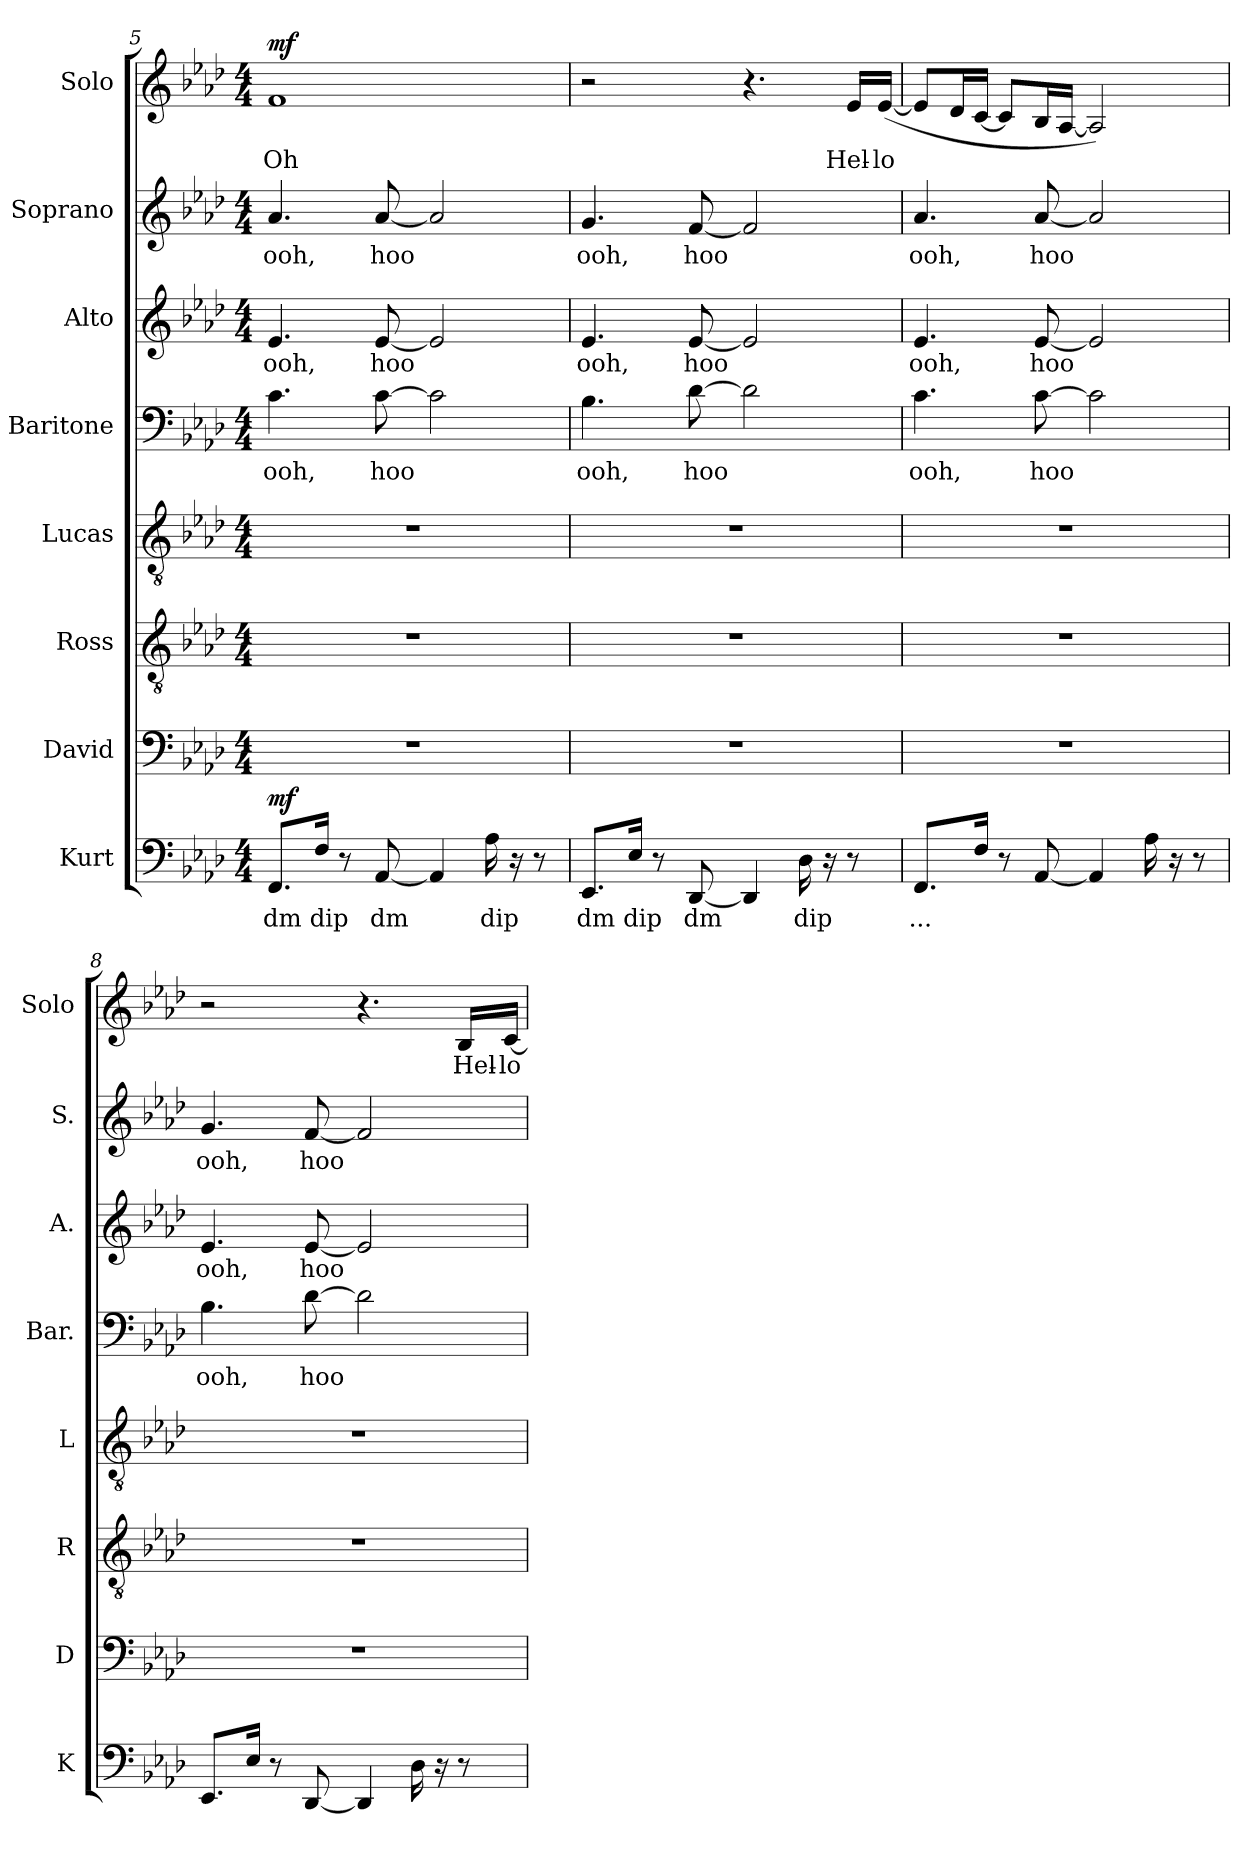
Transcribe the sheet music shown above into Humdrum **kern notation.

**kern	**text	**dynam	**kern	**kern	**kern	**kern	**text	**kern	**text	**kern	**text	**kern	**text	**dynam
*part8	*part8	*part8	*part7	*part6	*part5	*part4	*part4	*part3	*part3	*part2	*part2	*part1	*part1	*part1
*staff8	*staff8	*staff8	*staff7	*staff6	*staff5	*staff4	*staff4	*staff3	*staff3	*staff2	*staff2	*staff1	*staff1	*staff1
*I"Kurt	*	*	*I"David	*I"Ross	*I"Lucas	*I"Baritone	*	*I"Alto	*	*I"Soprano	*	*I"Solo	*	*
*I'K	*	*	*I'D	*I'R	*I'L	*I'Bar.	*	*I'A.	*	*I'S.	*	*I'Solo	*	*
*clefF4	*	*	*clefF4	*clefGv2	*clefGv2	*clefF4	*	*clefG2	*	*clefG2	*	*clefG2	*	*
*k[b-e-a-d-]	*	*	*k[b-e-a-d-]	*k[b-e-a-d-]	*k[b-e-a-d-]	*k[b-e-a-d-]	*	*k[b-e-a-d-]	*	*k[b-e-a-d-]	*	*k[b-e-a-d-]	*	*
*M4/4	*	*	*M4/4	*M4/4	*M4/4	*M4/4	*	*M4/4	*	*M4/4	*	*M4/4	*	*
=5	=5	=5	=5	=5	=5	=5	=5	=5	=5	=5	=5	=5	=5	=5
!	!	!LO:DY:b	!	!	!	!	!	!	!	!	!	!	!	!LO:DY:b
8.FF/L	dm	mf	1r	1r	1r	4.c\	ooh,	4.e-/	ooh,	4.a-/	ooh,	1f	Oh	mf
16F/Jk	dip	.	.	.	.	.	.	.	.	.	.	.	.	.
8r	.	.	.	.	.	.	.	.	.	.	.	.	.	.
[8AA-/	dm	.	.	.	.	[8c\	hoo	[8e-/	hoo	[8a-/	hoo	.	.	.
4AA-/]	.	.	.	.	.	2c\]	.	2e-/]	.	2a-/]	.	.	.	.
16A-\	dip	.	.	.	.	.	.	.	.	.	.	.	.	.
16r	.	.	.	.	.	.	.	.	.	.	.	.	.	.
8r	.	.	.	.	.	.	.	.	.	.	.	.	.	.
!!LO:PB:g=z
=6	=6	=6	=6	=6	=6	=6	=6	=6	=6	=6	=6	=6	=6	=6
8.EE-/L	dm	.	1r	1r	1r	4.B-\	ooh,	4.e-/	ooh,	4.g/	ooh,	2r	.	.
16E-/Jk	dip	.	.	.	.	.	.	.	.	.	.	.	.	.
8r	.	.	.	.	.	.	.	.	.	.	.	.	.	.
[8DD-/	dm	.	.	.	.	[8d-\	hoo	[8e-/	hoo	[8f/	hoo	.	.	.
4DD-/]	.	.	.	.	.	2d-\]	.	2e-/]	.	2f/]	.	4.r	.	.
16D-\	dip	.	.	.	.	.	.	.	.	.	.	.	.	.
16r	.	.	.	.	.	.	.	.	.	.	.	.	.	.
8r	.	.	.	.	.	.	.	.	.	.	.	16e-/LL	Hel-	.
.	.	.	.	.	.	.	.	.	.	.	.	([16e-/JJ	-lo	.
=7	=7	=7	=7	=7	=7	=7	=7	=7	=7	=7	=7	=7	=7	=7
8.FF/L	...	.	1r	1r	1r	4.c\	ooh,	4.e-/	ooh,	4.a-/	ooh,	8e-/L]	.	.
.	.	.	.	.	.	.	.	.	.	.	.	16d-/L	.	.
16F/Jk	.	.	.	.	.	.	.	.	.	.	.	[16c/JJ	.	.
8r	.	.	.	.	.	.	.	.	.	.	.	8c/L]	.	.
[8AA-/	.	.	.	.	.	[8c\	hoo	[8e-/	hoo	[8a-/	hoo	16B-/L	.	.
.	.	.	.	.	.	.	.	.	.	.	.	[16A-/JJ	.	.
4AA-/]	.	.	.	.	.	2c\]	.	2e-/]	.	2a-/]	.	2A-/])	.	.
16A-\	.	.	.	.	.	.	.	.	.	.	.	.	.	.
16r	.	.	.	.	.	.	.	.	.	.	.	.	.	.
8r	.	.	.	.	.	.	.	.	.	.	.	.	.	.
=8	=8	=8	=8	=8	=8	=8	=8	=8	=8	=8	=8	=8	=8	=8
8.EE-/L	.	.	1r	1r	1r	4.B-\	ooh,	4.e-/	ooh,	4.g/	ooh,	2r	.	.
16E-/Jk	.	.	.	.	.	.	.	.	.	.	.	.	.	.
8r	.	.	.	.	.	.	.	.	.	.	.	.	.	.
[8DD-/	.	.	.	.	.	[8d-\	hoo	[8e-/	hoo	[8f/	hoo	.	.	.
4DD-/]	.	.	.	.	.	2d-\]	.	2e-/]	.	2f/]	.	4.r	.	.
16D-\	.	.	.	.	.	.	.	.	.	.	.	.	.	.
16r	.	.	.	.	.	.	.	.	.	.	.	.	.	.
8r	.	.	.	.	.	.	.	.	.	.	.	16B-/LL	Hel-	.
.	.	.	.	.	.	.	.	.	.	.	.	[16c/JJ	-lo	.
=	=	=	=	=	=	=	=	=	=	=	=	=	=	=
*-	*-	*-	*-	*-	*-	*-	*-	*-	*-	*-	*-	*-	*-	*-
